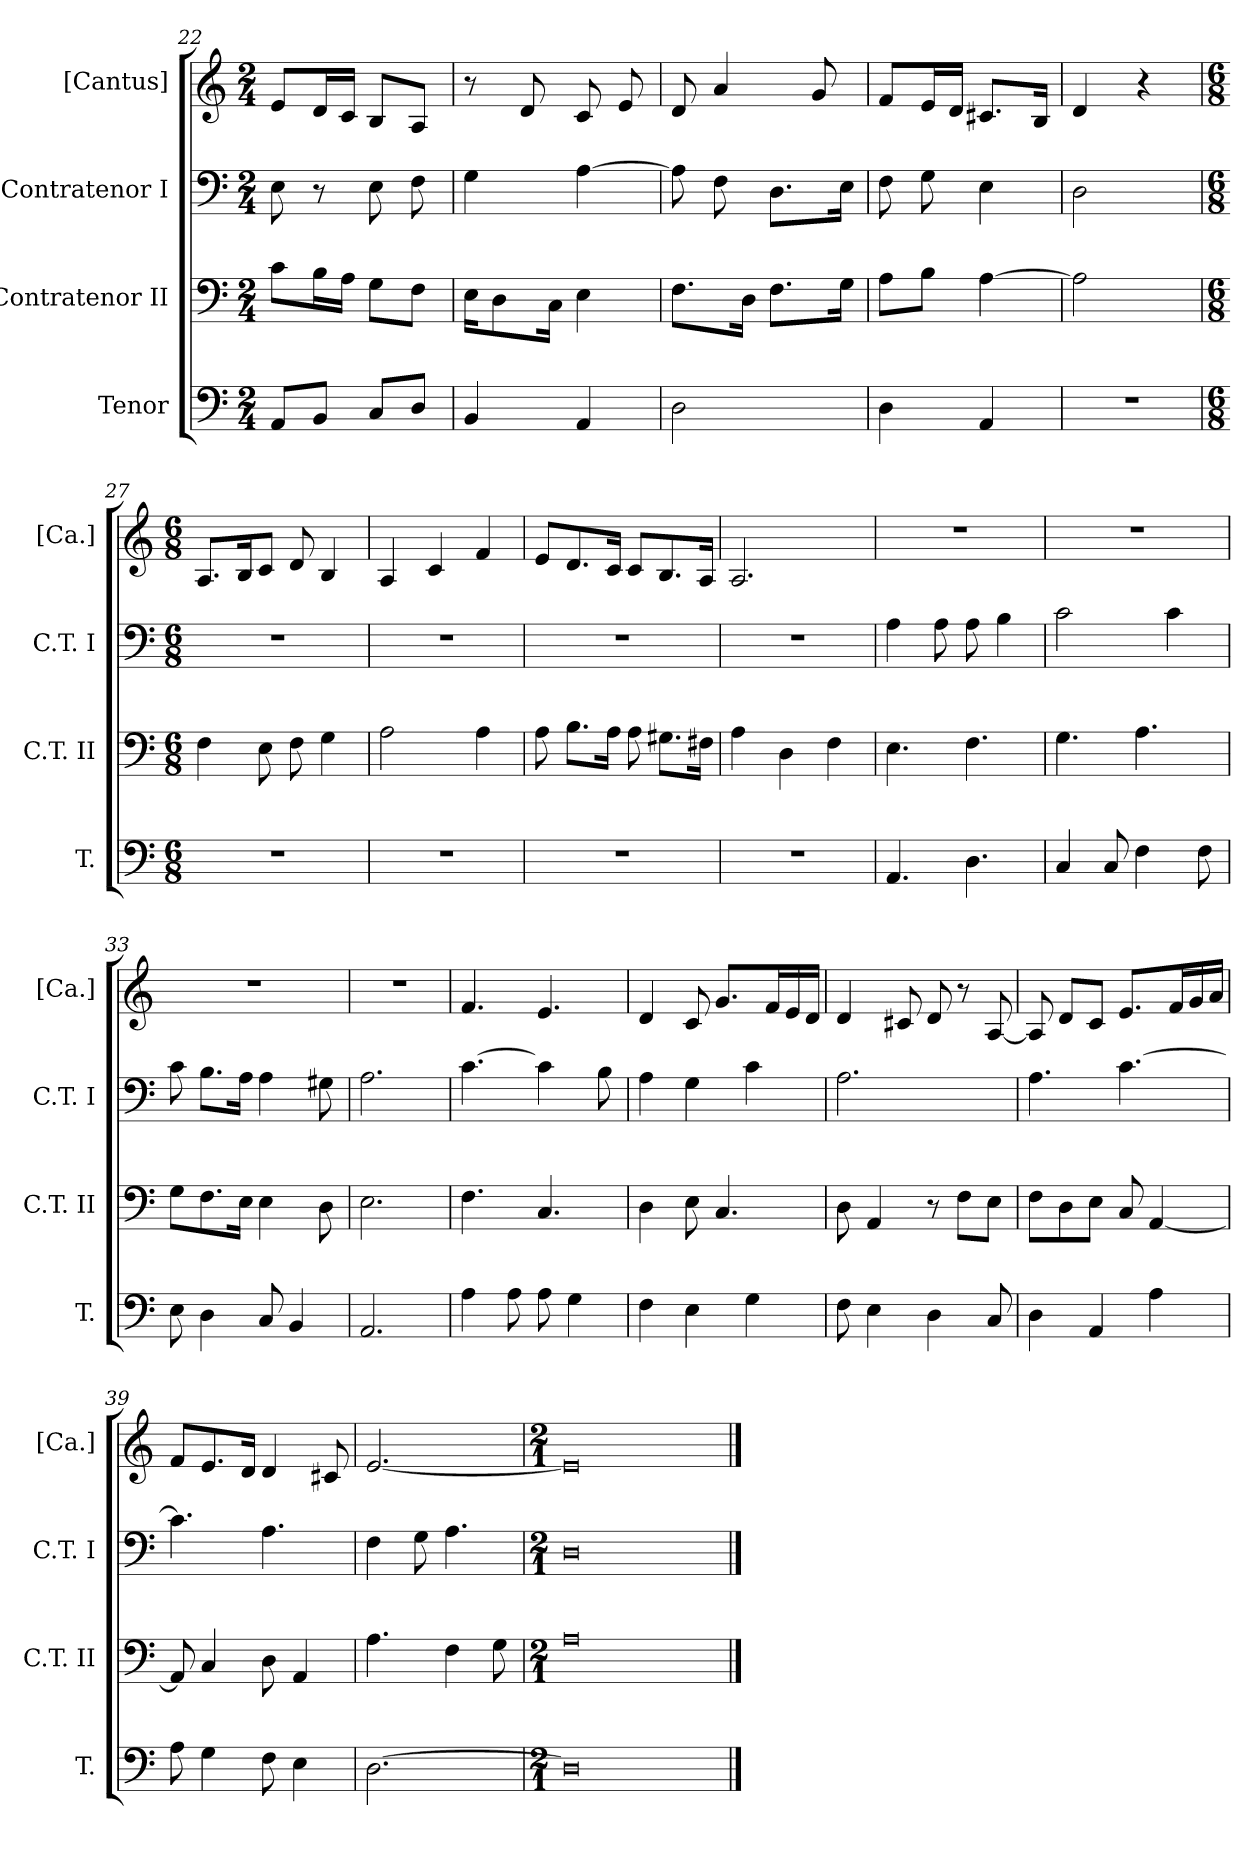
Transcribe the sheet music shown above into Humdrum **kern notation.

**kern	**kern	**kern	**kern
*part4	*part3	*part2	*part1
*staff4	*staff3	*staff2	*staff1
*I"Tenor	*I"Contratenor II	*I"Contratenor I	*I"[Cantus]
*I'T.	*I'C.T. II	*I'C.T. I	*I'[Ca.]
*clefF4	*clefF4	*clefF4	*clefG2
*ITrd7c12	*ITrd14c24	*ITrd14c24	*
*k[]	*k[]	*k[]	*k[]
*M2/4	*M2/4	*M2/4	*M2/4
=22	=22	=22	=22
8AAA/L	8CC\L	8EEE\	8e/L
8BBB/J	16BBB\L	8r	16d/L
.	16AAA\JJ	.	16c/JJ
8CC/L	8GGG\L	8EEE\	8B/L
8DD/J	8FFF\J	8FFF\	8A/J
=23	=23	=23	=23
4BBB/	16EEE\KL	4GGG\	8r
.	8DDD\	.	.
.	.	.	8d/
.	16CCC\Jk	.	.
4AAA/	4EEE\	[4AAA\	8c/
.	.	.	8e/
=24	=24	=24	=24
2DD\	8.FFF\L	8AAA\]	8d/
.	.	8FFF\	4a/
.	16DDD\Jk	.	.
.	8.FFF\L	8.DDD\L	.
.	.	.	8g/
.	16GGG\Jk	16EEE\Jk	.
=25	=25	=25	=25
4DD\	8AAA\L	8FFF\	8f/L
.	8BBB\J	8GGG\	16e/L
.	.	.	16d/JJ
4AAA/	[4AAA\	4EEE\	8.c#X/L
.	.	.	16B/Jk
=26	=26	=26	=26
2r	2AAA\]	2DDD\	4d/
.	.	.	4r
=27	=27	=27	=27
*M6/8	*M6/8	*M6/8	*M6/8
2.r	4FFF\	2.r	8.A/L
.	.	.	16B/k
.	8EEE\	.	8c/J
.	8FFF\	.	8d/
.	4GGG\	.	4B/
=28	=28	=28	=28
2.r	2AAA\	2.r	4A/
.	.	.	4c/
.	4AAA\	.	4f/
=29	=29	=29	=29
2.r	8AAA\	2.r	8e/L
.	8.BBB\L	.	8.d/
.	16AAA\Jk	.	16c/Jk
.	8AAA\	.	8c/L
.	8.GGG#X\L	.	8.B/
.	16FFF#X\Jk	.	16A/Jk
=30	=30	=30	=30
2.r	4AAA\	2.r	2.A/
.	4DDD\	.	.
.	4FFF\	.	.
=31	=31	=31	=31
4.AAA/	4.EEE\	4AAA\	2.r
.	.	8AAA\	.
4.DD\	4.FFF\	8AAA\	.
.	.	4BBB\	.
=32	=32	=32	=32
4CC/	4.GGG\	2CC\	2.r
8CC/	.	.	.
4FF\	4.AAA\	.	.
.	.	4CC\	.
8FF\	.	.	.
=33	=33	=33	=33
8EE\	8GGG\L	8CC\	2.r
4DD\	8.FFF\	8.BBB\L	.
.	16EEE\Jk	16AAA\Jk	.
8CC/	4EEE\	4AAA\	.
4BBB/	.	.	.
.	8DDD\	8GGG#X\	.
=34	=34	=34	=34
2.AAA/	2.EEE\	2.AAA\	2.r
=35	=35	=35	=35
4AA\	4.FFF\	[4.CC\	4.f/
8AA\	.	.	.
8AA\	4.CCC/	4CC\]	4.e/
4GG\	.	.	.
.	.	8BBB\	.
=36	=36	=36	=36
4FF\	4DDD\	4AAA\	4d/
4EE\	8EEE\	4GGG\	8c/
.	4.CCC/	.	8.g/L
4GG\	.	4CC\	.
.	.	.	16f/L
.	.	.	16e/
.	.	.	16d/JJ
=37	=37	=37	=37
8FF\	8DDD\	2.AAA\	4d/
4EE\	4AAAA/	.	.
.	.	.	8c#X/
4DD\	8r	.	8d/
.	8FFF\L	.	8r
8CC/	8EEE\J	.	[8A/
=38	=38	=38	=38
4DD\	8FFF\L	4.AAA\	8A/]
.	8DDD\	.	8d/L
4AAA/	8EEE\J	.	8c/J
.	8CCC/	[4.CC\	8.e/L
4AA\	[4AAAA/	.	.
.	.	.	16f/L
.	.	.	16g/
.	.	.	16a/JJ
=39	=39	=39	=39
8AA\	8AAAA/]	4.CC\]	8f/L
4GG\	4CCC/	.	8.e/
.	.	.	16d/Jk
8FF\	8DDD\	4.AAA\	4d/
4EE\	4AAAA/	.	.
.	.	.	8c#X/
=40	=40	=40	=40
[2.DD\	4.AAA\	4FFF\	[2.e/
.	.	8GGG\	.
.	4FFF\	4.AAA\	.
.	8GGG\	.	.
=41	=41	=41	=41
*M2/1	*M2/1	*M2/1	*M2/1
0DD]	0AAA	0DDD	0e]
==	==	==	==
*-	*-	*-	*-
